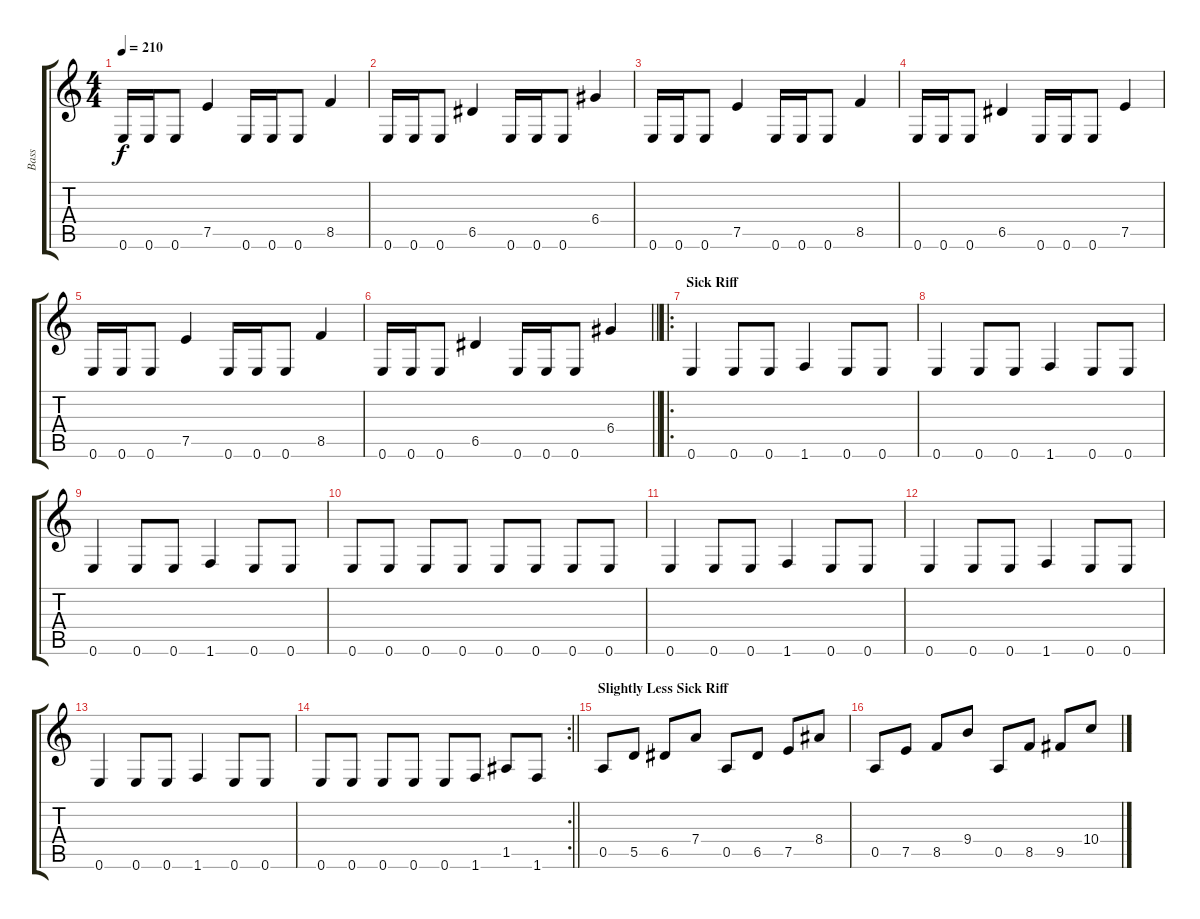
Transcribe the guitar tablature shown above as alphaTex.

\track ("Bass" "Bass") {instrument electricbasspick}
\staff {score tabs}
\tuning (E4 B3 G3 D3 A2 E2) {hide}
\ts (4 4)
\tempo 210
\clef g2
\ks c
0.6.16{dy f} 0.6.16 0.6.8 7.5.4 0.6.16 0.6.16 0.6.8 8.5.4 |
0.6.16 0.6.16 0.6.8 6.5.4 0.6.16 0.6.16 0.6.8 6.4.4 |
0.6.16 0.6.16 0.6.8 7.5.4 0.6.16 0.6.16 0.6.8 8.5.4 |
0.6.16 0.6.16 0.6.8 6.5.4 0.6.16 0.6.16 0.6.8 7.5.4 |
0.6.16 0.6.16 0.6.8 7.5.4 0.6.16 0.6.16 0.6.8 8.5.4 |
\barLineRight lightlight
0.6.16 0.6.16 0.6.8 6.5.4 0.6.16 0.6.16 0.6.8 6.4.4 |
\ro
\section ("" "Sick Riff")
0.6.4 0.6.8 0.6.8 1.6.4 0.6.8 0.6.8 |
0.6.4 0.6.8 0.6.8 1.6.4 0.6.8 0.6.8 |
0.6.4 0.6.8 0.6.8 1.6.4 0.6.8 0.6.8 |
0.6.8 0.6.8 0.6.8 0.6.8 0.6.8 0.6.8 0.6.8 0.6.8 |
0.6.4 0.6.8 0.6.8 1.6.4 0.6.8 0.6.8 |
0.6.4 0.6.8 0.6.8 1.6.4 0.6.8 0.6.8 |
0.6.4 0.6.8 0.6.8 1.6.4 0.6.8 0.6.8 |
\rc 2
\barLineRight lightlight
0.6.8 0.6.8 0.6.8 0.6.8 0.6.8 1.6.8 1.5.8 1.6.8 |
\section ("" "Slightly Less Sick Riff")
0.5.8 5.5.8 6.5.8 7.4.8 0.5.8 6.5.8 7.5.8 8.4.8 |
0.5.8 7.5.8 8.5.8 9.4.8 0.5.8 8.5.8 9.5.8 10.4.8
